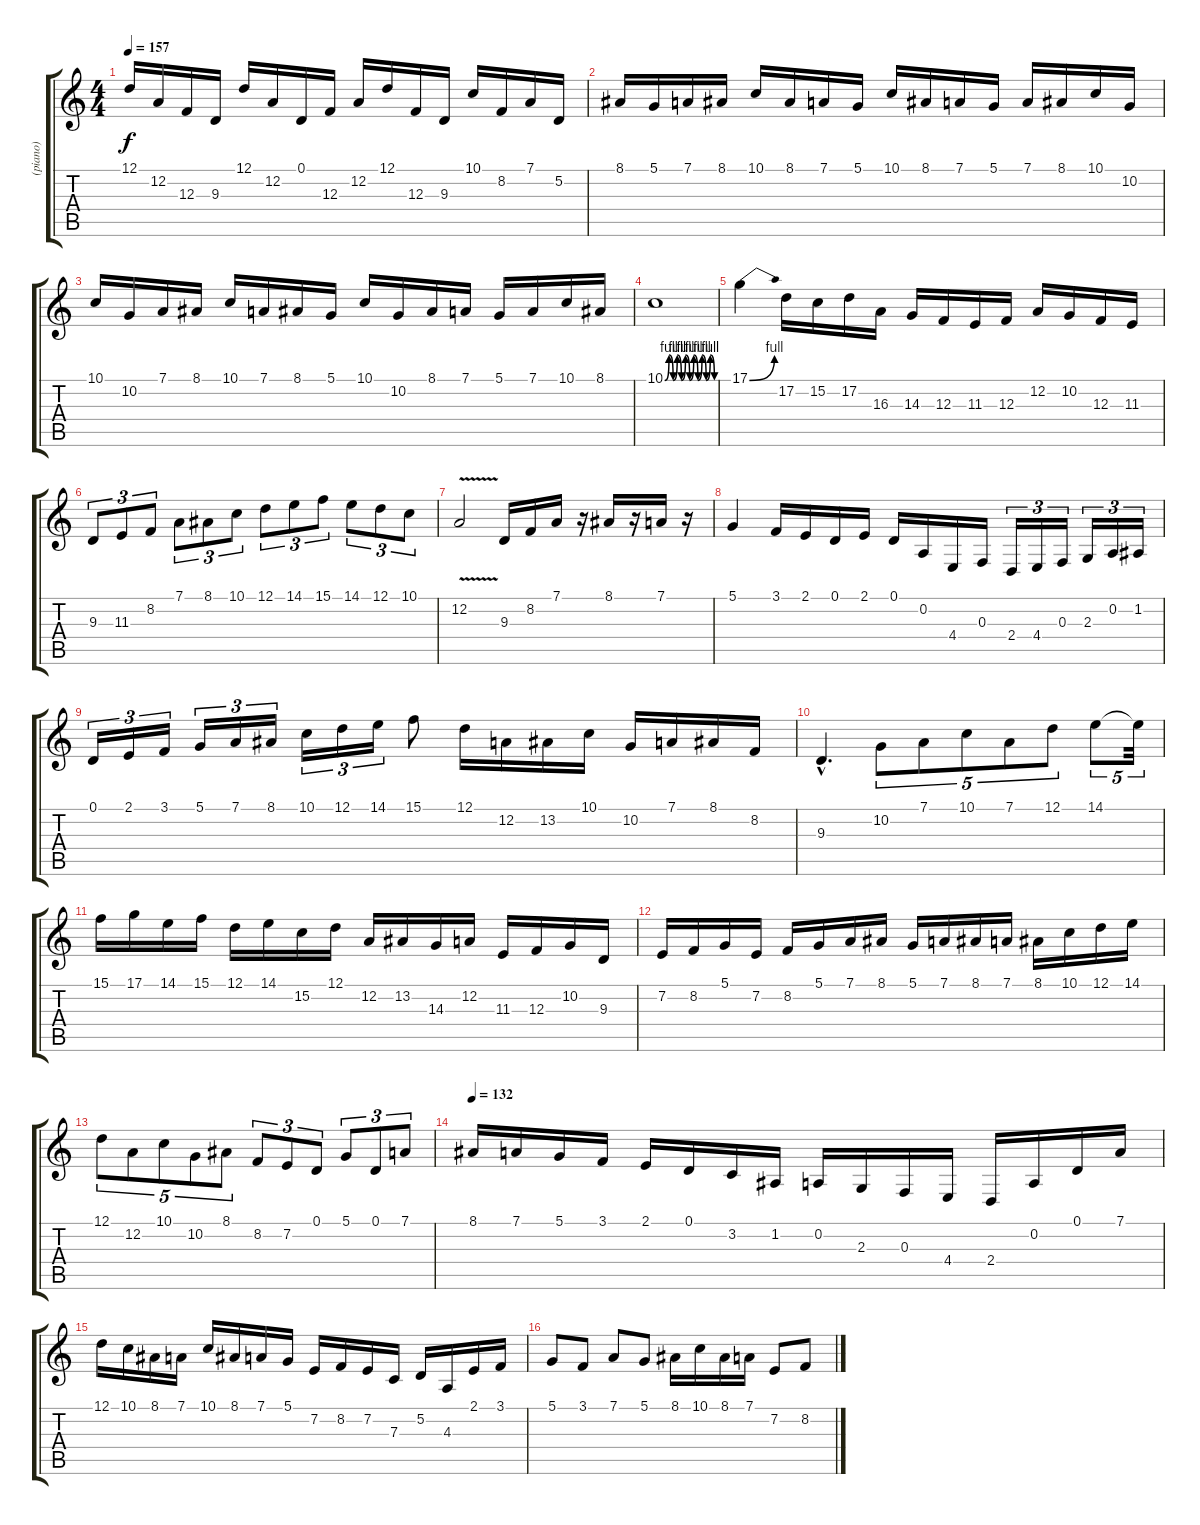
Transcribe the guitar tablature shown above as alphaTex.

\track ("(piano)" "(piano)") {instrument electricgrandpiano}
\staff {score tabs}
\tuning (D4 A3 F3 C3 G2 D2) {hide}
\ts (4 4)
\tempo 157
\clef g2
\ks c
12.1.16{dy f} 12.2.16 12.3.16 9.3.16 12.1.16 12.2.16 0.1.16 12.3.16 12.2.16 12.1.16 12.3.16 9.3.16 10.1.16 8.2.16 7.1.16 5.2.16 |
8.1.16 5.1.16 7.1.16 8.1.16 10.1.16 8.1.16 7.1.16 5.1.16 10.1.16 8.1.16 7.1.16 5.1.16 7.1.16 8.1.16 10.1.16 10.2.16 |
10.1.16 10.2.16 7.1.16 8.1.16 10.1.16 7.1.16 8.1.16 5.1.16 10.1.16 10.2.16 8.1.16 7.1.16 5.1.16 7.1.16 10.1.16 8.1.16 |
10.1{be (custom 0 0 5 4 10 0 15 4 20 0 25 4 30 0 35 4 40 0 45 4 50 0 55 4 60 0)}.1 |
17.1{be (bend 0 0 60 4)}.4 17.2.16 15.2.16 17.2.16 16.3.16 14.3.16 12.3.16 11.3.16 12.3.16 12.2.16 10.2.16 12.3.16 11.3.16 |
9.3.8{tu (3 2)} 11.3.8{tu (3 2)} 8.2.8{tu (3 2)} 7.1.8{tu (3 2)} 8.1.8{tu (3 2)} 10.1.8{tu (3 2)} 12.1.8{tu (3 2)} 14.1.8{tu (3 2)} 15.1.8{tu (3 2)} 14.1.8{tu (3 2)} 12.1.8{tu (3 2)} 10.1.8{tu (3 2)} |
12.2{v}.2 9.3.16 8.2.16 7.1.16 r.16 8.1.16 r.16 7.1.16 r.16 |
5.1.4 3.1.16 2.1.16 0.1.16 2.1.16 0.1.16 0.2.16 4.4.16 0.3.16 2.4.16{tu (3 2)} 4.4.16{tu (3 2)} 0.3.16{tu (3 2)} 2.3.16{tu (3 2)} 0.2.16{tu (3 2)} 1.2.16{tu (3 2)} |
0.1.16{tu (3 2)} 2.1.16{tu (3 2)} 3.1.16{tu (3 2)} 5.1.16{tu (3 2)} 7.1.16{tu (3 2)} 8.1.16{tu (3 2)} 10.1.16{tu (3 2)} 12.1.16{tu (3 2)} 14.1.16{tu (3 2)} 15.1.8 12.1.16 12.2.16 13.2.16 10.1.16 10.2.16 7.1.16 8.1.16 8.2.16 |
9.3{hac}.4{d} 10.2.8{tu (5 4)} 7.1.8{tu (5 4)} 10.1.8{tu (5 4)} 7.1.8{tu (5 4)} 12.1.8{tu (5 4)} 14.1.8{tu (5 4)} 14.1{t}.32{tu (5 4)} |
15.1.16{balance 14} 17.1.16 14.1.16 15.1.16 12.1.16 14.1.16 15.2.16 12.1.16 12.2.16 13.2.16 14.3.16 12.2.16 11.3.16 12.3.16 10.2.16 9.3.16 |
7.2.16 8.2.16 5.1.16 7.2.16 8.2.16 5.1.16 7.1.16 8.1.16 5.1.16 7.1.16 8.1.16 7.1.16 8.1.16 10.1.16 12.1.16 14.1.16 |
12.1.8{tu (5 4)} 12.2.8{tu (5 4)} 10.1.8{tu (5 4)} 10.2.8{tu (5 4)} 8.1.8{tu (5 4)} 8.2.8{tu (3 2)} 7.2.8{tu (3 2)} 0.1.8{tu (3 2)} 5.1.8{tu (3 2)} 0.1.8{tu (3 2)} 7.1.8{tu (3 2)} |
\tempo 132
8.1.16 7.1.16 5.1.16 3.1.16 2.1.16 0.1.16 3.2.16 1.2.16 0.2.16 2.3.16 0.3.16 4.4.16 2.4.16 0.2.16 0.1.16 7.1.16 |
12.1.16 10.1.16 8.1.16 7.1.16 10.1.16 8.1.16 7.1.16 5.1.16 7.2.16 8.2.16 7.2.16 7.3.16 5.2.16 4.3.16 2.1.16 3.1.16 |
5.1.8 3.1.8 7.1.8 5.1.8 8.1.16 10.1.16 8.1.16 7.1.16 7.2.8 8.2.8
